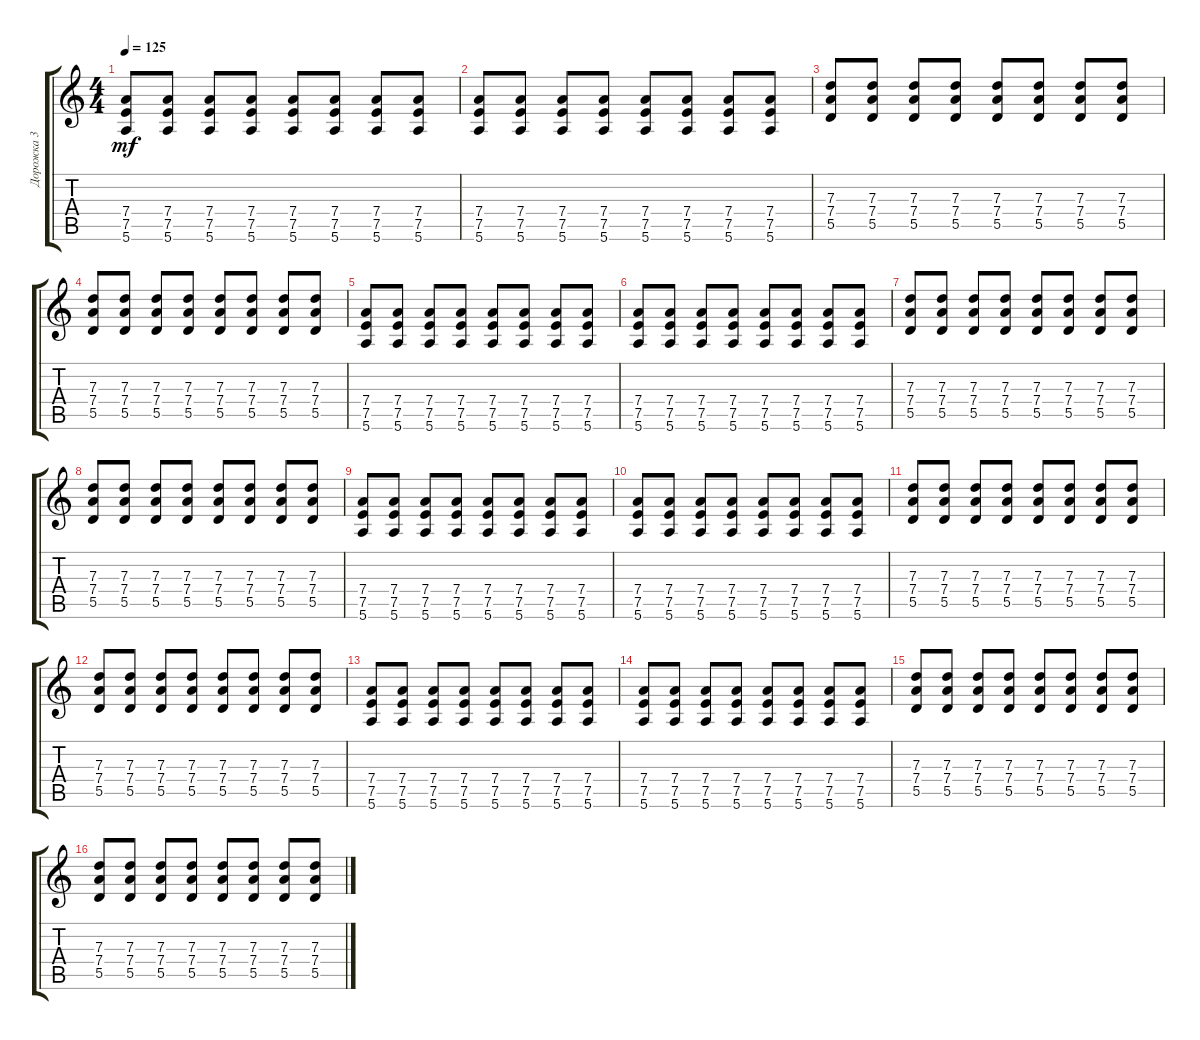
\track ("Дорожка 3" "Дорожка 3") {instrument distortionguitar}
\staff {score tabs}
\tuning (E4 B3 G3 D3 A2 E2) {hide}
\ts (4 4)
\tempo 125
\clef g2
\ks c
(7.4 7.5 5.6).8{dy mf} (7.4 7.5 5.6).8 (7.4 7.5 5.6).8 (7.4 7.5 5.6).8 (7.4 7.5 5.6).8 (7.4 7.5 5.6).8 (7.4 7.5 5.6).8 (7.4 7.5 5.6).8 |
(7.4 7.5 5.6).8 (7.4 7.5 5.6).8 (7.4 7.5 5.6).8 (7.4 7.5 5.6).8 (7.4 7.5 5.6).8 (7.4 7.5 5.6).8 (7.4 7.5 5.6).8 (7.4 7.5 5.6).8 |
(7.3 7.4 5.5).8 (7.3 7.4 5.5).8 (7.3 7.4 5.5).8 (7.3 7.4 5.5).8 (7.3 7.4 5.5).8 (7.3 7.4 5.5).8 (7.3 7.4 5.5).8 (7.3 7.4 5.5).8 |
(7.3 7.4 5.5).8 (7.3 7.4 5.5).8 (7.3 7.4 5.5).8 (7.3 7.4 5.5).8 (7.3 7.4 5.5).8 (7.3 7.4 5.5).8 (7.3 7.4 5.5).8 (7.3 7.4 5.5).8 |
(7.4 7.5 5.6).8 (7.4 7.5 5.6).8 (7.4 7.5 5.6).8 (7.4 7.5 5.6).8 (7.4 7.5 5.6).8 (7.4 7.5 5.6).8 (7.4 7.5 5.6).8 (7.4 7.5 5.6).8 |
(7.4 7.5 5.6).8 (7.4 7.5 5.6).8 (7.4 7.5 5.6).8 (7.4 7.5 5.6).8 (7.4 7.5 5.6).8 (7.4 7.5 5.6).8 (7.4 7.5 5.6).8 (7.4 7.5 5.6).8 |
(7.3 7.4 5.5).8 (7.3 7.4 5.5).8 (7.3 7.4 5.5).8 (7.3 7.4 5.5).8 (7.3 7.4 5.5).8 (7.3 7.4 5.5).8 (7.3 7.4 5.5).8 (7.3 7.4 5.5).8 |
(7.3 7.4 5.5).8 (7.3 7.4 5.5).8 (7.3 7.4 5.5).8 (7.3 7.4 5.5).8 (7.3 7.4 5.5).8 (7.3 7.4 5.5).8 (7.3 7.4 5.5).8 (7.3 7.4 5.5).8 |
(7.4 7.5 5.6).8 (7.4 7.5 5.6).8 (7.4 7.5 5.6).8 (7.4 7.5 5.6).8 (7.4 7.5 5.6).8 (7.4 7.5 5.6).8 (7.4 7.5 5.6).8 (7.4 7.5 5.6).8 |
(7.4 7.5 5.6).8 (7.4 7.5 5.6).8 (7.4 7.5 5.6).8 (7.4 7.5 5.6).8 (7.4 7.5 5.6).8 (7.4 7.5 5.6).8 (7.4 7.5 5.6).8 (7.4 7.5 5.6).8 |
(7.3 7.4 5.5).8 (7.3 7.4 5.5).8 (7.3 7.4 5.5).8 (7.3 7.4 5.5).8 (7.3 7.4 5.5).8 (7.3 7.4 5.5).8 (7.3 7.4 5.5).8 (7.3 7.4 5.5).8 |
(7.3 7.4 5.5).8 (7.3 7.4 5.5).8 (7.3 7.4 5.5).8 (7.3 7.4 5.5).8 (7.3 7.4 5.5).8 (7.3 7.4 5.5).8 (7.3 7.4 5.5).8 (7.3 7.4 5.5).8 |
(7.4 7.5 5.6).8 (7.4 7.5 5.6).8 (7.4 7.5 5.6).8 (7.4 7.5 5.6).8 (7.4 7.5 5.6).8 (7.4 7.5 5.6).8 (7.4 7.5 5.6).8 (7.4 7.5 5.6).8 |
(7.4 7.5 5.6).8 (7.4 7.5 5.6).8 (7.4 7.5 5.6).8 (7.4 7.5 5.6).8 (7.4 7.5 5.6).8 (7.4 7.5 5.6).8 (7.4 7.5 5.6).8 (7.4 7.5 5.6).8 |
(7.3 7.4 5.5).8 (7.3 7.4 5.5).8 (7.3 7.4 5.5).8 (7.3 7.4 5.5).8 (7.3 7.4 5.5).8 (7.3 7.4 5.5).8 (7.3 7.4 5.5).8 (7.3 7.4 5.5).8 |
(7.3 7.4 5.5).8 (7.3 7.4 5.5).8 (7.3 7.4 5.5).8 (7.3 7.4 5.5).8 (7.3 7.4 5.5).8 (7.3 7.4 5.5).8 (7.3 7.4 5.5).8 (7.3 7.4 5.5).8
